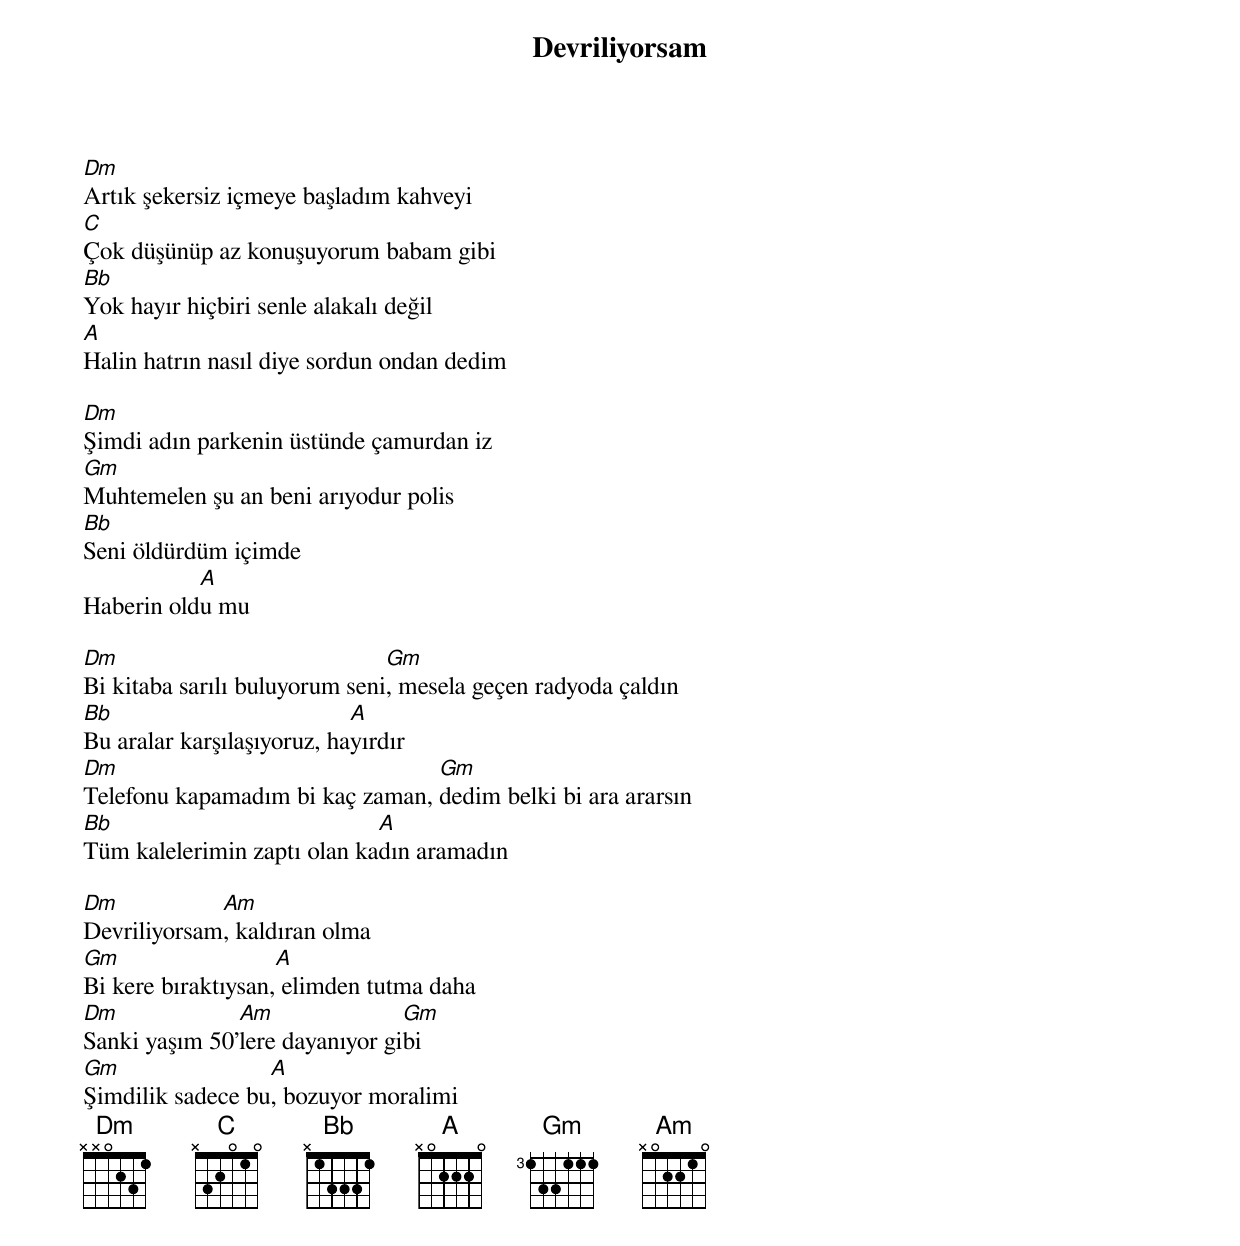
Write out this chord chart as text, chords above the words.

{title: Devriliyorsam}
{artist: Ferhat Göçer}

Dm
Artık şekersiz içmeye başladım kahveyi
C
Çok düşünüp az konuşuyorum babam gibi
Bb
Yok hayır hiçbiri senle alakalı değil
A
Halin hatrın nasıl diye sordun ondan dedim

Dm
Şimdi adın parkenin üstünde çamurdan iz
Gm
Muhtemelen şu an beni arıyodur polis
Bb
Seni öldürdüm içimde
           A
Haberin oldu mu

Dm                             Gm
Bi kitaba sarılı buluyorum seni, mesela geçen radyoda çaldın
Bb                          A
Bu aralar karşılaşıyoruz, hayırdır
Dm                               Gm
Telefonu kapamadım bi kaç zaman, dedim belki bi ara ararsın
Bb                           A
Tüm kalelerimin zaptı olan kadın aramadın

Dm           Am
Devriliyorsam, kaldıran olma
Gm                  A
Bi kere bıraktıysan, elimden tutma daha
Dm             Am               Gm
Sanki yaşım 50'lere dayanıyor gibi
Gm                A
Şimdilik sadece bu, bozuyor moralimi
